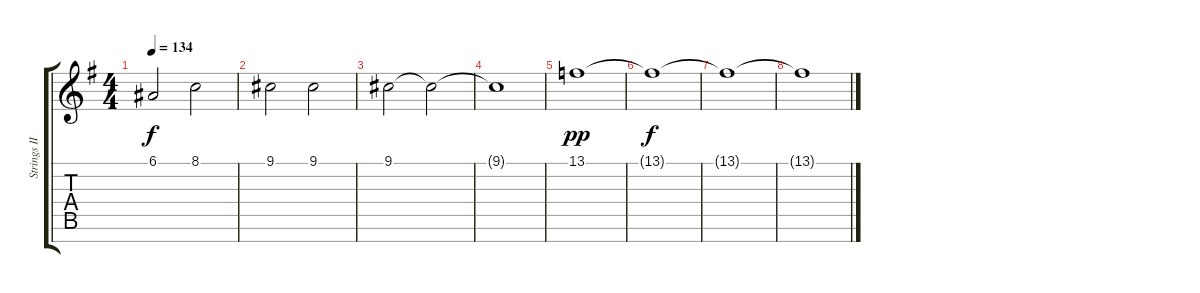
\track ("Strings II" "Strings II") {instrument stringensemble1}
\staff {score tabs}
\tuning (E4 B3 G3 D3 A2 E2 B1) {hide}
\ts (4 4)
\tempo 134
\clef g2
\ks g
6.1.2{dy f} 8.1.2 |
9.1.2 9.1.2 |
9.1.2 9.1{t}.2{volume 5} |
9.1{t}.1 |
13.1.1{dy pp volume 11} |
13.1{t}.1{dy f} |
13.1{t}.1 |
13.1{t}.1{volume 0}
